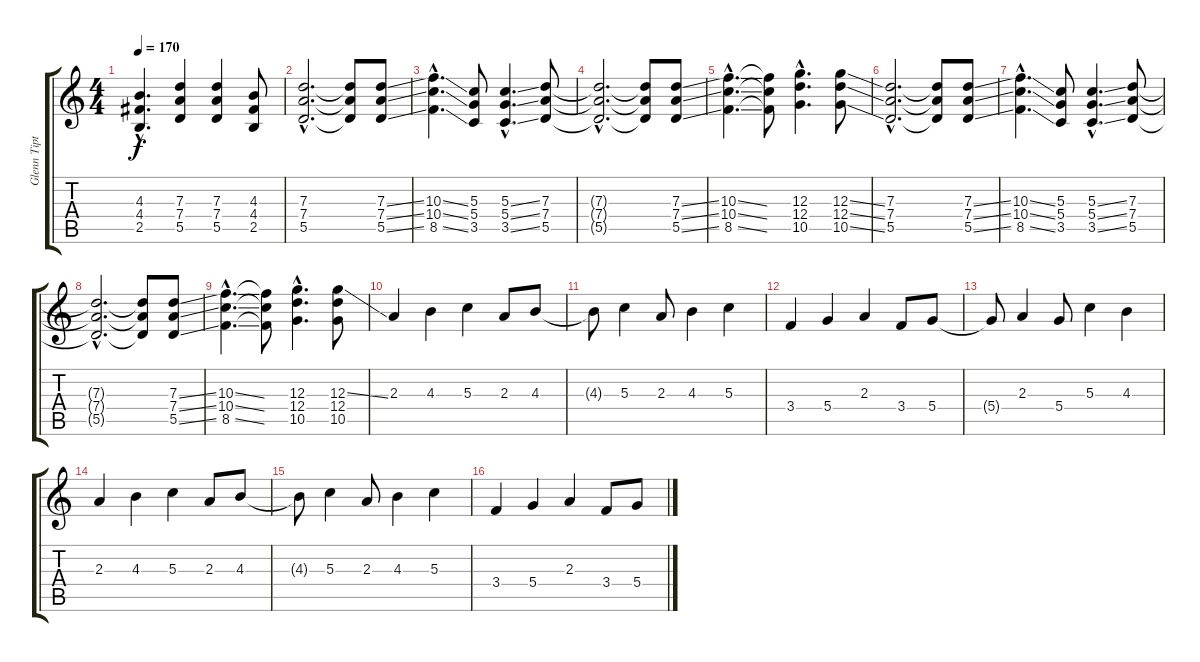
\track ("Glenn Tipton (Distortion Guitar)" "Glenn Tipt") {instrument distortionguitar}
\staff {score tabs}
\tuning (E4 B3 G3 D3 A2 E2) {hide}
\ts (4 4)
\tempo 170
\clef g2
\ks c
(4.3{hac} 4.4{hac} 2.5{hac}).4{d dy f} (7.3 7.4 5.5).4 (7.3 7.4 5.5).4 (4.3 4.4 2.5).8 |
(7.3{hac} 7.4{hac} 5.5{hac}).2{d} (7.3{t} 7.4{t} 5.5{t}).8 (7.3{ss} 7.4{ss} 5.5{ss}).8 |
(10.3{ss hac} 10.4{ss hac} 8.5{ss hac}).4{d} (5.3 5.4 3.5).8 (5.3{ss hac} 5.4{ss hac} 3.5{ss hac}).4{d} (7.3 7.4 5.5).8 |
(7.3{hac t} 7.4{hac t} 5.5{hac t}).2{d} (7.3{t} 7.4{t} 5.5{t}).8 (7.3{ss} 7.4{ss} 5.5{ss}).8 |
(10.3{ss hac} 10.4{ss hac} 8.5{ss hac}).4{d} (10.3{t} 10.4{t} 8.5{t}).8 (12.3{hac} 12.4{hac} 10.5{hac}).4{d} (12.3{ss} 12.4{ss} 10.5{ss}).8 |
(7.3{hac} 7.4{hac} 5.5{hac}).2{d} (7.3{t} 7.4{t} 5.5{t}).8 (7.3{ss} 7.4{ss} 5.5{ss}).8 |
(10.3{ss hac} 10.4{ss hac} 8.5{ss hac}).4{d} (5.3 5.4 3.5).8 (5.3{ss hac} 5.4{ss hac} 3.5{ss hac}).4{d} (7.3 7.4 5.5).8 |
(7.3{hac t} 7.4{hac t} 5.5{hac t}).2{d} (7.3{t} 7.4{t} 5.5{t}).8 (7.3{ss} 7.4{ss} 5.5{ss}).8 |
(10.3{ss hac} 10.4{ss hac} 8.5{ss hac}).4{d} (10.3{t} 10.4{t} 8.5{t}).8 (12.3{hac} 12.4{hac} 10.5{hac}).4{d} (12.3{ss} 12.4 10.5).8 |
2.3.4 4.3.4 5.3.4 2.3.8 4.3.8 |
4.3{t}.8 5.3.4 2.3.8 4.3.4 5.3.4 |
3.4.4 5.4.4 2.3.4 3.4.8 5.4.8 |
5.4{t}.8 2.3.4 5.4.8 5.3.4 4.3.4 |
2.3.4 4.3.4 5.3.4 2.3.8 4.3.8 |
4.3{t}.8 5.3.4 2.3.8 4.3.4 5.3.4 |
3.4.4 5.4.4 2.3.4 3.4.8 5.4.8
